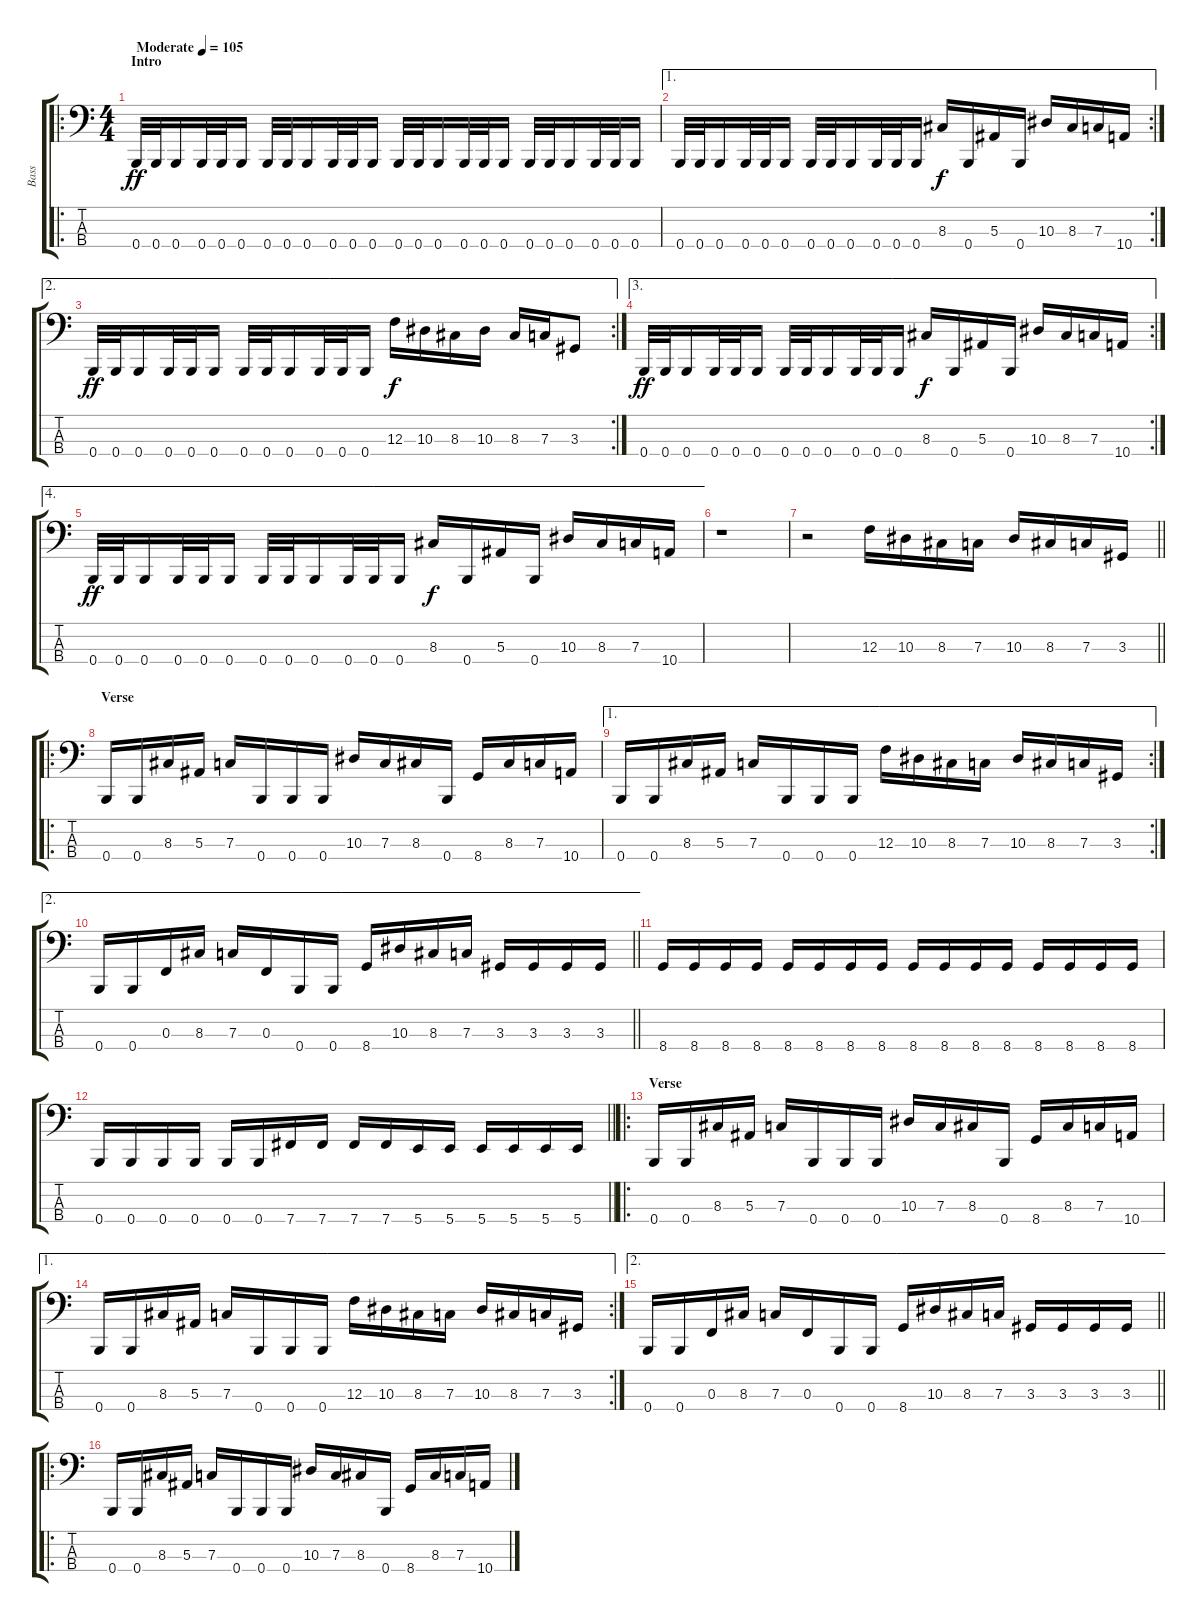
\track ("Bass" "Bass") {instrument electricbasspick}
\staff {score tabs}
\tuning (E2 B1 F1 B0) {hide}
\ro
\ts (4 4)
\section ("" "Intro")
\tempo (105 "Moderate")
\clef f4
\ks c
0.4.32{dy ff instrument electricbasspick} 0.4.32 0.4.16 0.4.32 0.4.32 0.4.16 0.4.32 0.4.32 0.4.16 0.4.32 0.4.32 0.4.16 0.4.32 0.4.32 0.4.16 0.4.32 0.4.32 0.4.16 0.4.32 0.4.32 0.4.16 0.4.32 0.4.32 0.4.16 |
\ae 1
\rc 2
0.4.32 0.4.32 0.4.16 0.4.32 0.4.32 0.4.16 0.4.32 0.4.32 0.4.16 0.4.32 0.4.32 0.4.16 8.3.16{dy f} 0.4.16 5.3.16 0.4.16 10.3.16 8.3.16 7.3.16 10.4.16 |
\ae 2
\rc 2
0.4.32{dy ff} 0.4.32 0.4.16 0.4.32 0.4.32 0.4.16 0.4.32 0.4.32 0.4.16 0.4.32 0.4.32 0.4.16 12.3.16{dy f} 10.3.16 8.3.16 10.3.16 8.3.16 7.3.16 3.3.8 |
\ae 3
\rc 2
0.4.32{dy ff} 0.4.32 0.4.16 0.4.32 0.4.32 0.4.16 0.4.32 0.4.32 0.4.16 0.4.32 0.4.32 0.4.16 8.3.16{dy f} 0.4.16 5.3.16 0.4.16 10.3.16 8.3.16 7.3.16 10.4.16 |
\ae 4
0.4.32{dy ff} 0.4.32 0.4.16 0.4.32 0.4.32 0.4.16 0.4.32 0.4.32 0.4.16 0.4.32 0.4.32 0.4.16 8.3.16{dy f} 0.4.16 5.3.16 0.4.16 10.3.16 8.3.16 7.3.16 10.4.16 |
r.1 |
\barLineRight lightlight
r.2 12.3.16 10.3.16 8.3.16 7.3.16 10.3.16 8.3.16 7.3.16 3.3.16 |
\ro
\section ("" "Verse")
0.4.16 0.4.16 8.3.16 5.3.16 7.3.16 0.4.16 0.4.16 0.4.16 10.3.16 7.3.16 8.3.16 0.4.16 8.4.16 8.3.16 7.3.16 10.4.16 |
\ae 1
\rc 2
0.4.16 0.4.16 8.3.16 5.3.16 7.3.16 0.4.16 0.4.16 0.4.16 12.3.16 10.3.16 8.3.16 7.3.16 10.3.16 8.3.16 7.3.16 3.3.16 |
\ae 2
\barLineRight lightlight
0.4.16 0.4.16 0.3.16 8.3.16 7.3.16 0.3.16 0.4.16 0.4.16 8.4.16 10.3.16 8.3.16 7.3.16 3.3.16 3.3.16 3.3.16 3.3.16 |
\section ("" "")
8.4.16 8.4.16 8.4.16 8.4.16 8.4.16 8.4.16 8.4.16 8.4.16 8.4.16 8.4.16 8.4.16 8.4.16 8.4.16 8.4.16 8.4.16 8.4.16 |
\barLineRight lightlight
0.4.16 0.4.16 0.4.16 0.4.16 0.4.16 0.4.16 7.4.16 7.4.16 7.4.16 7.4.16 5.4.16 5.4.16 5.4.16 5.4.16 5.4.16 5.4.16 |
\ro
\section ("" "Verse")
0.4.16 0.4.16 8.3.16 5.3.16 7.3.16 0.4.16 0.4.16 0.4.16 10.3.16 7.3.16 8.3.16 0.4.16 8.4.16 8.3.16 7.3.16 10.4.16 |
\ae 1
\rc 2
0.4.16 0.4.16 8.3.16 5.3.16 7.3.16 0.4.16 0.4.16 0.4.16 12.3.16 10.3.16 8.3.16 7.3.16 10.3.16 8.3.16 7.3.16 3.3.16 |
\ae 2
\barLineRight lightlight
0.4.16 0.4.16 0.3.16 8.3.16 7.3.16 0.3.16 0.4.16 0.4.16 8.4.16 10.3.16 8.3.16 7.3.16 3.3.16 3.3.16 3.3.16 3.3.16 |
\ro
0.4.16 0.4.16 8.3.16 5.3.16 7.3.16 0.4.16 0.4.16 0.4.16 10.3.16 7.3.16 8.3.16 0.4.16 8.4.16 8.3.16 7.3.16 10.4.16
